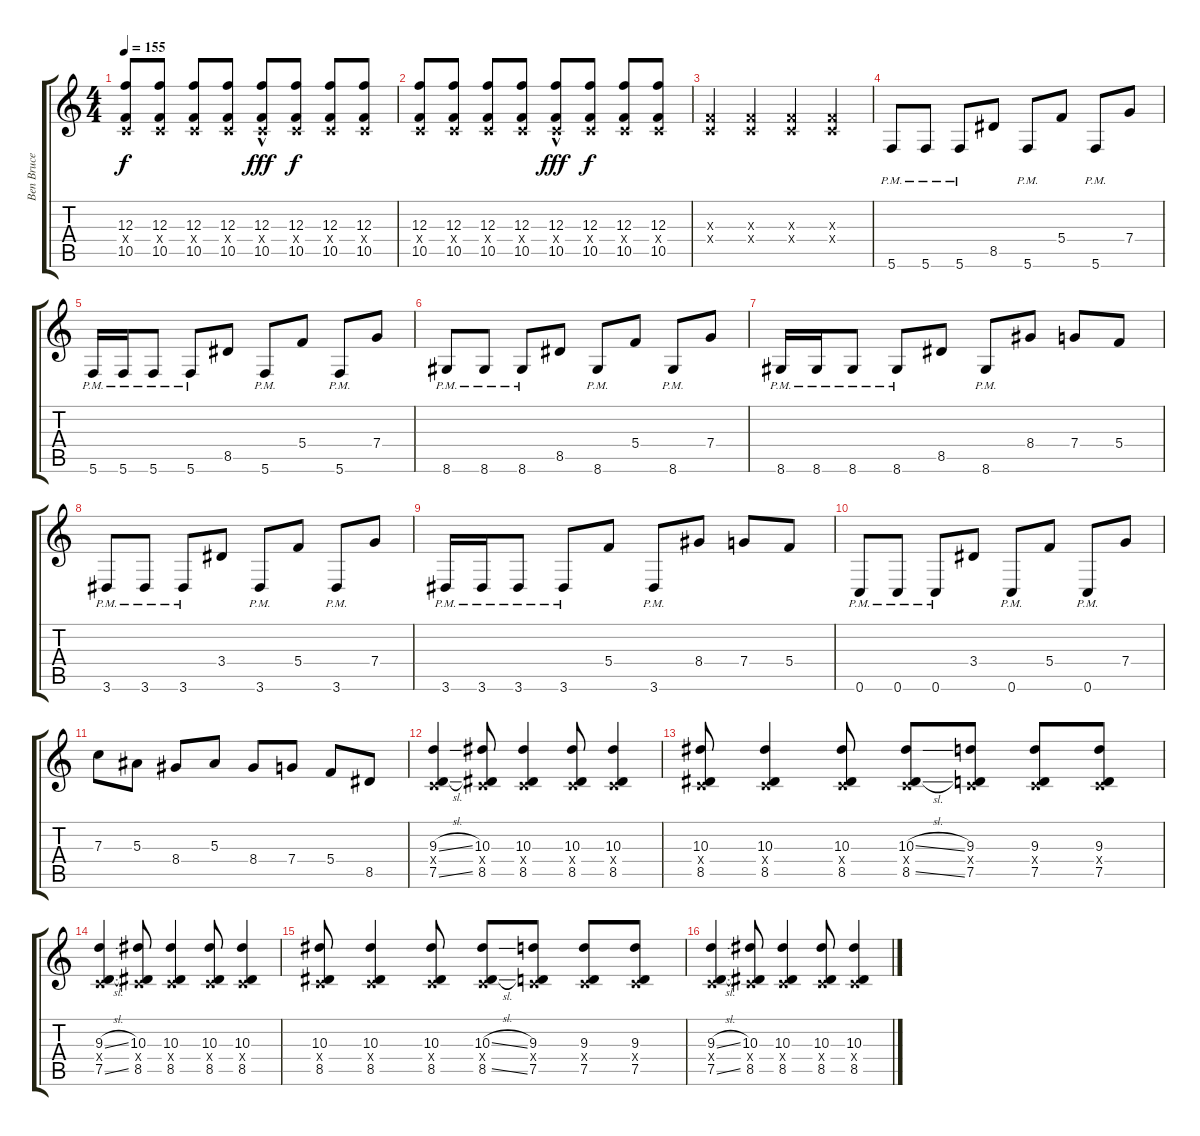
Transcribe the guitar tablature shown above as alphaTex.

\track ("Ben Bruce" "Ben Bruce") {instrument acousticguitarsteel}
\staff {score tabs}
\tuning (D4 A3 F3 C3 G2 C2) {hide}
\ts (4 4)
\tempo 155
\clef g2
\ks c
(12.3 0.4{x} 10.5).8{dy f} (12.3 0.4{x} 10.5).8 (12.3 0.4{x} 10.5).8 (12.3 0.4{x} 10.5).8 (12.3{hac} 0.4{hac x} 10.5{hac}).8{dy fff} (12.3 0.4{x} 10.5).8{dy f} (12.3 0.4{x} 10.5).8 (12.3 0.4{x} 10.5).8 |
(12.3 0.4{x} 10.5).8 (12.3 0.4{x} 10.5).8 (12.3 0.4{x} 10.5).8 (12.3 0.4{x} 10.5).8 (12.3{hac} 0.4{hac x} 10.5{hac}).8{dy fff} (12.3 0.4{x} 10.5).8{dy f} (12.3 0.4{x} 10.5).8 (12.3 0.4{x} 10.5).8 |
(0.3{x} 0.4{x}).4 (0.3{x} 0.4{x}).4 (0.3{x} 0.4{x}).4 (0.3{x} 0.4{x}).4 |
5.6{pm}.8 5.6{pm}.8 5.6{pm}.8 8.5.8 5.6{pm}.8 5.4.8 5.6{pm}.8 7.4.8 |
5.6{pm}.16 5.6{pm}.16 5.6{pm}.8 5.6{pm}.8 8.5.8 5.6{pm}.8 5.4.8 5.6{pm}.8 7.4.8 |
8.6{pm}.8 8.6{pm}.8 8.6{pm}.8 8.5.8 8.6{pm}.8 5.4.8 8.6{pm}.8 7.4.8 |
8.6{pm}.16 8.6{pm}.16 8.6{pm}.8 8.6{pm}.8 8.5.8 8.6{pm}.8 8.4.8 7.4.8 5.4.8 |
3.6{pm}.8 3.6{pm}.8 3.6{pm}.8 3.4.8 3.6{pm}.8 5.4.8 3.6{pm}.8 7.4.8 |
3.6{pm}.16 3.6{pm}.16 3.6{pm}.8 3.6{pm}.8 5.4.8 3.6{pm}.8 8.4.8 7.4.8 5.4.8 |
0.6{pm}.8 0.6{pm}.8 0.6{pm}.8 3.4.8 0.6{pm}.8 5.4.8 0.6{pm}.8 7.4.8 |
7.3.8 5.3.8 8.4.8 5.3.8 8.4.8 7.4.8 5.4.8 8.5.8 |
(9.3{sl} 0.4{x} 7.5{sl}).4 (10.3 0.4{x} 8.5).8 (10.3 0.4{x} 8.5).4 (10.3 0.4{x} 8.5).8 (10.3 0.4{x} 8.5).4 |
(10.3 0.4{x} 8.5).8 (10.3 0.4{x} 8.5).4 (10.3 0.4{x} 8.5).8 (10.3{sl} 0.4{x} 8.5{sl}).8 (9.3 0.4{x} 7.5).8 (9.3 0.4{x} 7.5).8 (9.3 0.4{x} 7.5).8 |
(9.3{sl} 0.4{x} 7.5{sl}).4 (10.3 0.4{x} 8.5).8 (10.3 0.4{x} 8.5).4 (10.3 0.4{x} 8.5).8 (10.3 0.4{x} 8.5).4 |
(10.3 0.4{x} 8.5).8 (10.3 0.4{x} 8.5).4 (10.3 0.4{x} 8.5).8 (10.3{sl} 0.4{x} 8.5{sl}).8 (9.3 0.4{x} 7.5).8 (9.3 0.4{x} 7.5).8 (9.3 0.4{x} 7.5).8 |
(9.3{sl} 0.4{x} 7.5{sl}).4 (10.3 0.4{x} 8.5).8 (10.3 0.4{x} 8.5).4 (10.3 0.4{x} 8.5).8 (10.3 0.4{x} 8.5).4
